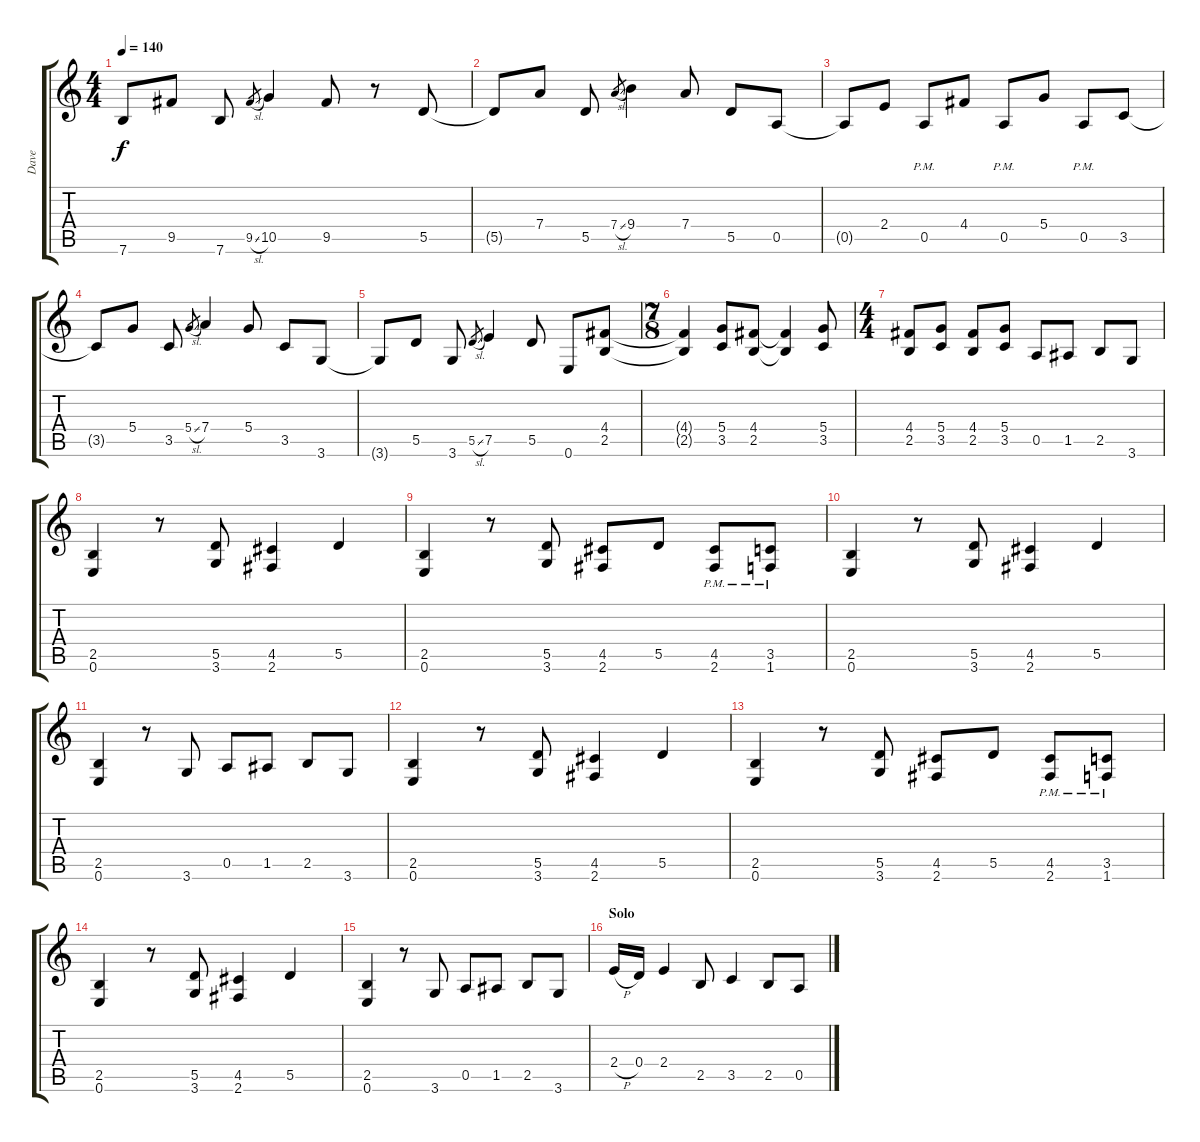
\track ("Dave" "Dave") {instrument distortionguitar}
\staff {score tabs}
\tuning (E4 B3 G3 D3 A2 E2) {hide}
\ts (4 4)
\tempo 140
\clef g2
\ks c
7.6{t}.8{dy f} 9.5.8 7.6.8 9.5{sl}.8{gr} 10.5.4 9.5.8 r.8 5.5.8 |
5.5{t}.8 7.4.8 5.5.8 7.4{sl}.8{gr} 9.4.4 7.4.8 5.5.8 0.5.8 |
0.5{t}.8 2.4.8 0.5{pm}.8 4.4.8 0.5{pm}.8 5.4.8 0.5{pm}.8 3.5.8 |
3.5{t}.8 5.4.8 3.5.8 5.4{sl}.8{gr} 7.4.4 5.4.8 3.5.8 3.6.8 |
3.6{t}.8 5.5.8 3.6.8 5.5{sl}.8{gr} 7.5.4 5.5.8 0.6.8 (4.4 2.5).8 |
\ts (7 8)
(4.4{t} 2.5{t}).4 (5.4 3.5).8 (4.4 2.5).8 (4.4{t} 2.5{t}).4 (5.4 3.5).8 |
\ts (4 4)
(4.4 2.5).8 (5.4 3.5).8 (4.4 2.5).8 (5.4 3.5).8 0.5.8 1.5.8 2.5.8 3.6.8 |
(2.5 0.6).4 r.8 (5.5 3.6).8 (4.5 2.6).4 5.5.4 |
(2.5 0.6).4 r.8 (5.5 3.6).8 (4.5 2.6).8 5.5.8 (4.5 2.6{pm}).8 (3.5 1.6{pm}).8 |
(2.5 0.6).4 r.8 (5.5 3.6).8 (4.5 2.6).4 5.5.4 |
(2.5 0.6).4 r.8 3.6.8 0.5.8 1.5.8 2.5.8 3.6.8 |
(2.5 0.6).4 r.8 (5.5 3.6).8 (4.5 2.6).4 5.5.4 |
(2.5 0.6).4 r.8 (5.5 3.6).8 (4.5 2.6).8 5.5.8 (4.5 2.6{pm}).8 (3.5 1.6{pm}).8 |
(2.5 0.6).4 r.8 (5.5 3.6).8 (4.5 2.6).4 5.5.4 |
(2.5 0.6).4 r.8 3.6.8 0.5.8 1.5.8 2.5.8 3.6.8 |
\section ("" "Solo")
2.4{h}.16 0.4.16 2.4.4 2.5.8 3.5.4 2.5.8 0.5.8
